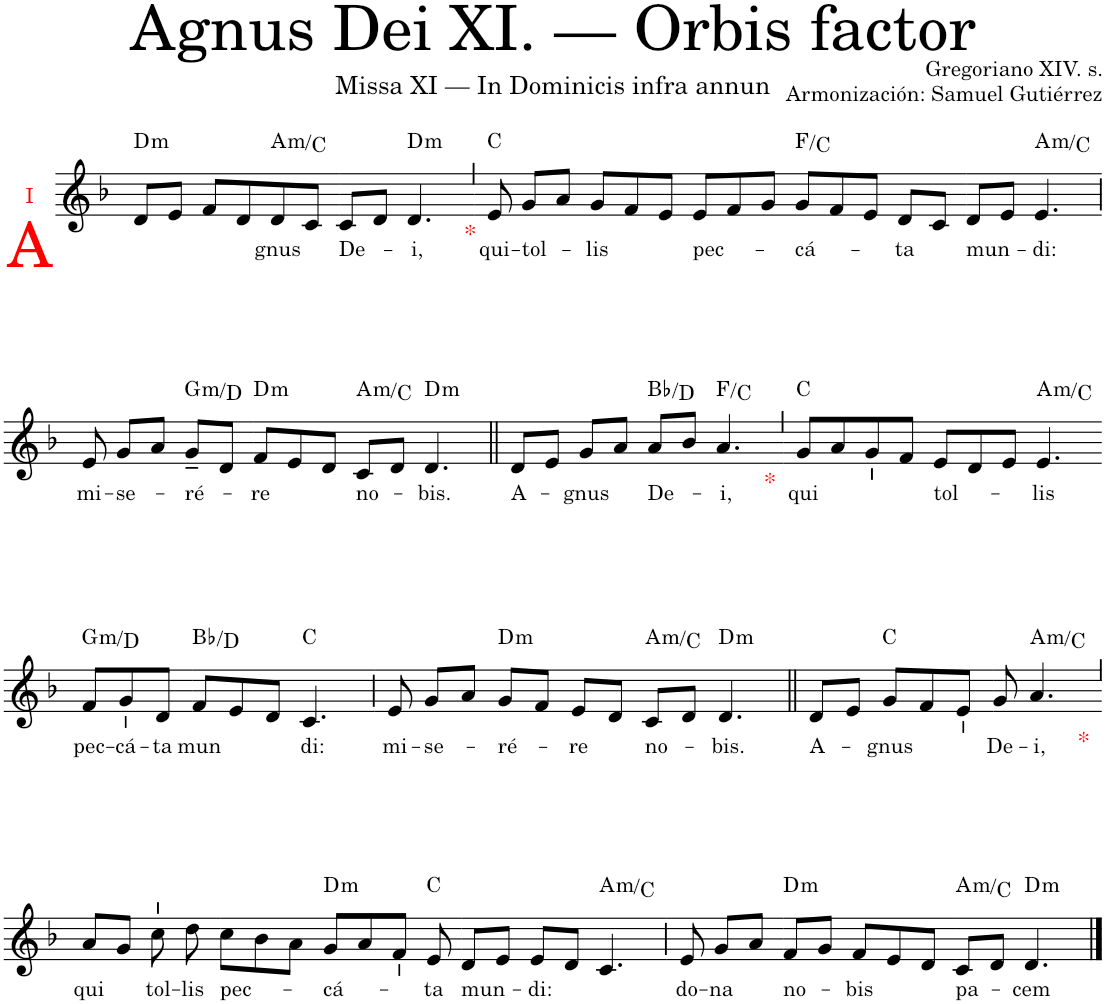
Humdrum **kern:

**kern	**text	**harte
*part1	*part1	*part1
*staff1	*staff1	*
*I"Soprano	*	*
*clefG2	*	*
*k[b-]	*	*
*M4/4	*	*
=1	=1	=1
!LO:TX:a:color=#FF0000:t=I	!	!
!LO:TX:b:color=#FF0000:t=A	!	!LO:H:kt=m
8d/L	.	D:min
8e/J	.	.
8f/L	.	.
8d/	.	.
!	!LO:LY:b	!LO:H:kt=m
8d/	-gnus	A:min/b3
8c/J	.	.
=2-	=2-	=2-
!LO:TX:b:color=#FF0000:t=*	!	!
!	!LO:LY:b	!
8c/L	De-	.
8d/J	.	.
!	!LO:LY:b	!LO:H:kt=m
4.d/	-i,	D:min
=3`	=3`	=3`
!	!LO:LY:b	!
8e/	qui-	C:maj
!	!LO:LY:b	!
8g/L	-tol-	.
8a/J	.	.
!	!LO:LY:b	!
8g/L	-lis	.
8f/	.	.
8e/J	.	.
=4-	=4-	=4-
!	!LO:LY:b	!
8e/L	pec-	.
8f/	.	.
8g/J	.	.
!	!LO:LY:b	!
8g/L	-cá-	F:maj/5
8f/	.	.
8e/J	.	.
!	!LO:LY:b	!
8d/L	-ta	.
8c/J	.	.
=5-	=5-	=5-
!	!LO:LY:b	!
8d/L	mun-	.
8e/J	.	.
!	!LO:LY:b	!LO:H:kt=m
4.e/	-di:	A:min/b3
!!LO:LB:g=z
=6	=6	=6
!	!LO:LY:b	!
8e/	mi-	.
!	!LO:LY:b	!
8g/L	-se-	.
8a/J	.	.
!	!LO:LY:b	!LO:H:kt=m
8g~/L	-ré-	G:min/5
8d/J	.	.
=7-	=7-	=7-
!	!LO:LY:b	!LO:H:kt=m
8f/L	-re	D:min
8e/	.	.
8d/J	.	.
!	!LO:LY:b	!LO:H:kt=m
8c/L	no-	A:min/b3
8d/J	.	.
!	!LO:LY:b	!LO:H:kt=m
4.d/	-bis.	D:min
=8||	=8||	=8||
!	!LO:LY:b	!
8d/L	A-	.
8e/J	.	.
!	!LO:LY:b	!
8g/L	-gnus	.
8a/J	.	.
=9-	=9-	=9-
!	!LO:LY:b	!
8a/L	De-	Bb:maj/3
8b-/J	.	.
!	!LO:LY:b	!
4.a/	-i,	F:maj/5
=10`	=10`	=10`
!LO:TX:b:color=#FF0000:t=*	!	!
!	!LO:LY:b	!
8g/L	qui	C:maj
8a/	.	.
8g/	.	.
8f/J	.	.
!	!LO:LY:b	!
8e/L	tol-	.
8d/	.	.
8e/J	.	.
!	!LO:LY:b	!LO:H:kt=m
[8e/	-lis	A:min/b3
!!LO:LB:g=z
=11-	=11-	=11-
!	!LO:LY:b	!LO:H:kt=m
8f/L	pec-	G:min/5
4e/]	.	.
!	!LO:LY:b	!
8g/	-cá-	.
!	!LO:LY:b	!
8d/J	-ta	.
=12-	=12-	=12-
!	!LO:LY:b	!
8f/L	mun	Bb:maj/3
8e/	.	.
8d/J	.	.
!	!LO:LY:b	!
4.c/	-di:	C:maj
=13	=13	=13
!	!LO:LY:b	!
8e/	mi-	.
!	!LO:LY:b	!
8g/L	-se-	.
8a/J	.	.
!	!LO:LY:b	!LO:H:kt=m
8g/L	-ré-	D:min
8f/J	.	.
!	!LO:LY:b	!
8e/L	-re	.
8d/J	.	.
!	!LO:LY:b	!LO:H:kt=m
8c/L	no-	A:min/b3
8d/J	.	.
!	!LO:LY:b	!LO:H:kt=m
4.d/	-bis.	D:min
=14||	=14||	=14||
!	!LO:LY:b	!
8d/L	A-	.
8e/J	.	.
!	!LO:LY:b	!
8g/L	-gnus	C:maj
8f/	.	.
8e/J	.	.
=15-	=15-	=15-
!	!LO:LY:b	!
8g/	De-	.
!LO:TX:b:color=#FF0000:t=*	!	!
!	!LO:LY:b	!LO:H:kt=m
4.a/	-i,	A:min/b3
!!LO:LB:g=z
=16`	=16`	=16`
!	!LO:LY:b	!
8a/L	qui	.
8g/J	.	.
!	!LO:LY:b	!
8cc\	tol-	.
!	!LO:LY:b	!
8dd\	-lis	.
=17-	=17-	=17-
!	!LO:LY:b	!
8cc\L	pec-	.
8b-\	.	.
8a\J	.	.
!	!LO:LY:b	!LO:H:kt=m
8g/L	-cá-	D:min
8a/	.	.
8f/J	.	.
!	!LO:LY:b	!
8e/	-ta	C:maj
=18-	=18-	=18-
!	!LO:LY:b	!
8d/L	mun-	.
8e/J	.	.
!	!LO:LY:b	!
8e/L	-di:	.
8d/J	.	.
!	!	!LO:H:kt=m
4.c/	.	A:min/b3
=19	=19	=19
!	!LO:LY:b	!
8e/	do-	.
!	!LO:LY:b	!
8g/L	-na	.
8a/J	.	.
=20-	=20-	=20-
!	!LO:LY:b	!LO:H:kt=m
8f/L	no-	D:min
8g/J	.	.
!	!LO:LY:b	!
8f/L	-bis	.
8e/	.	.
8d/J	.	.
=21-	=21-	=21-
!	!LO:LY:b	!LO:H:kt=m
8c/L	pa-	A:min/b3
8d/J	.	.
!	!LO:LY:b	!LO:H:kt=m
4.d/	-cem	D:min
==	==	==
*-	*-	*-
